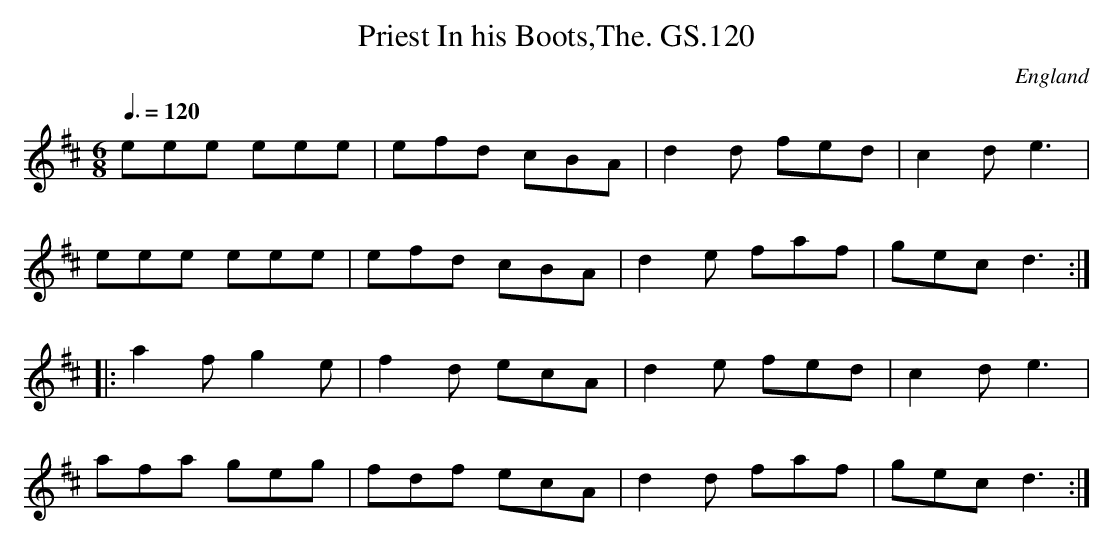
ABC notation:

X:1
T:Priest In his Boots,The. GS.120
M:6/8
L:1/8
Q:3/8=120
O:England
K:D major
eee eee | efd cBA | d2d fed | c2d e3 |!
eee eee | efd cBA |d2e faf | gec d3 :|!
|: a2fg2e | f2d ecA | d2e fed | c2d e3 |!
afa geg | fdf ecA | d2d faf | gec d3 :|
